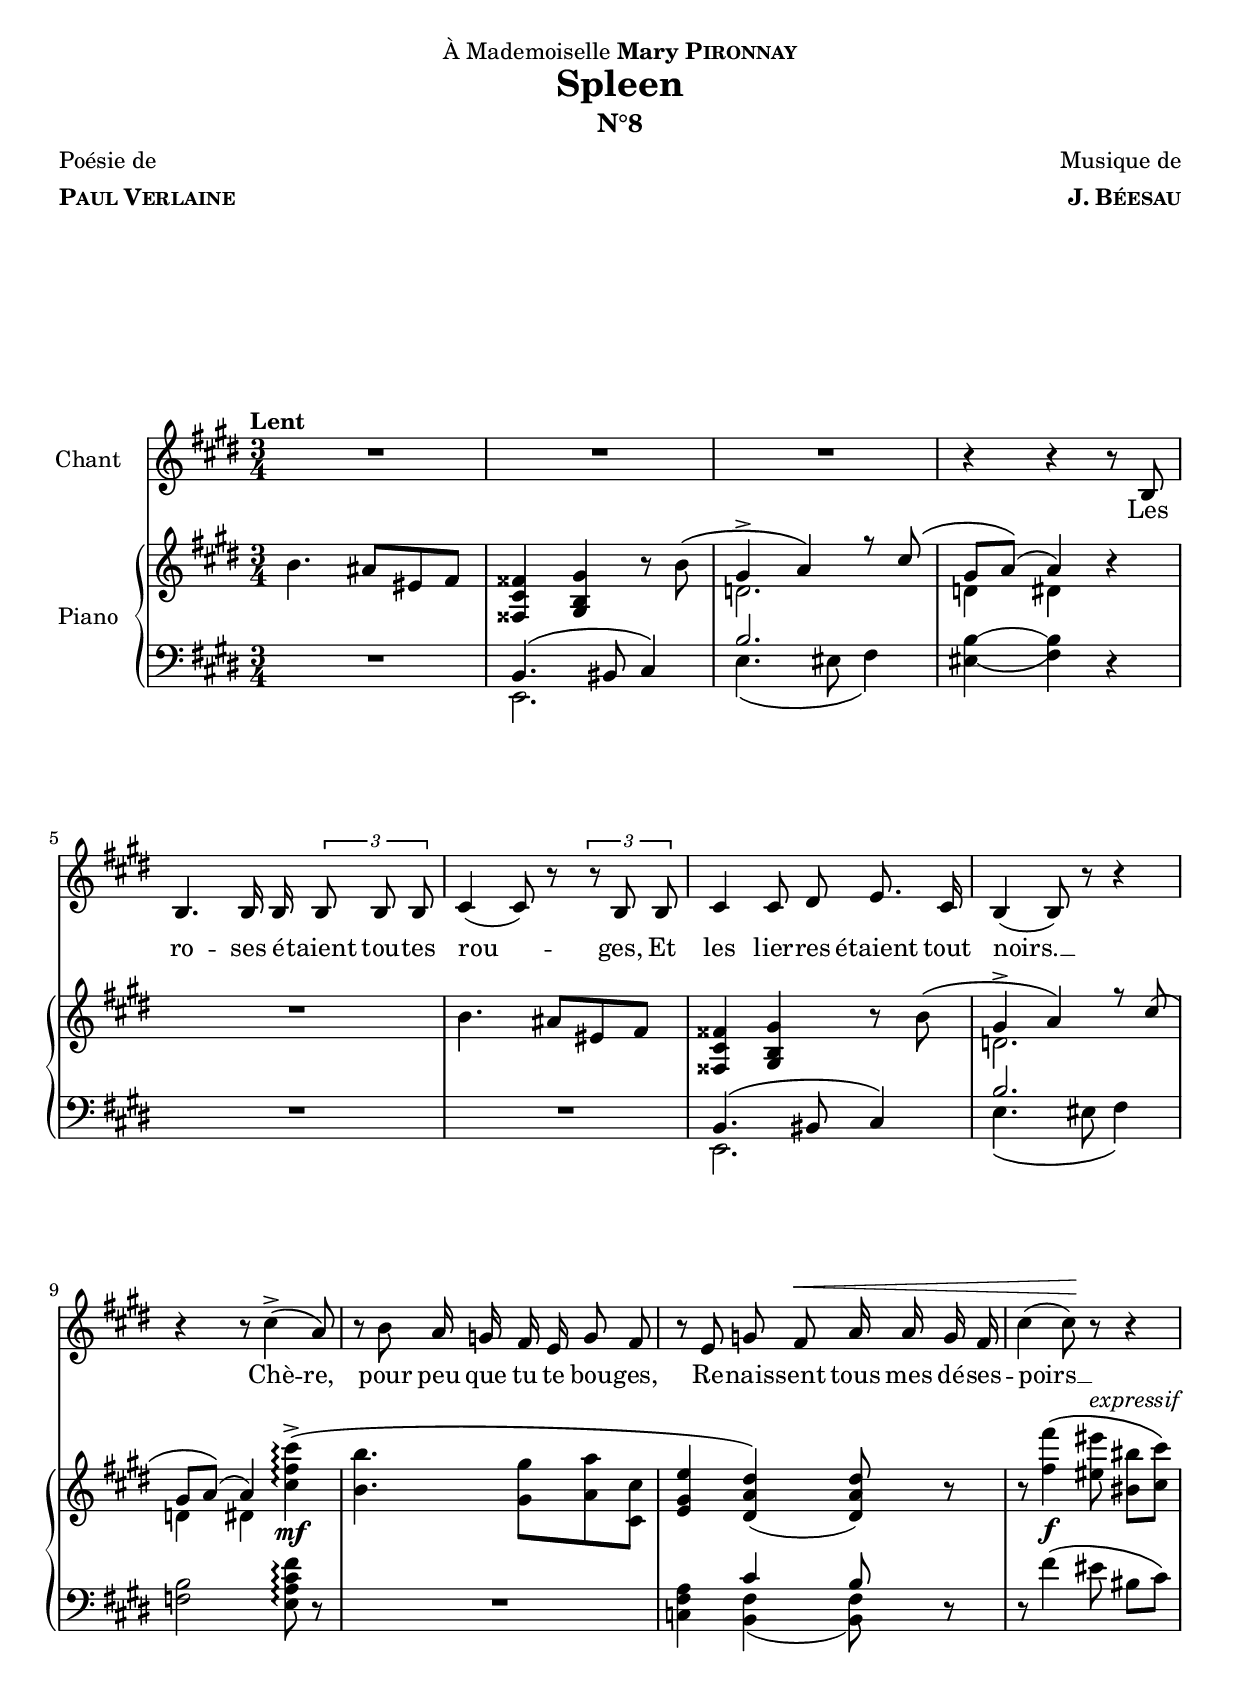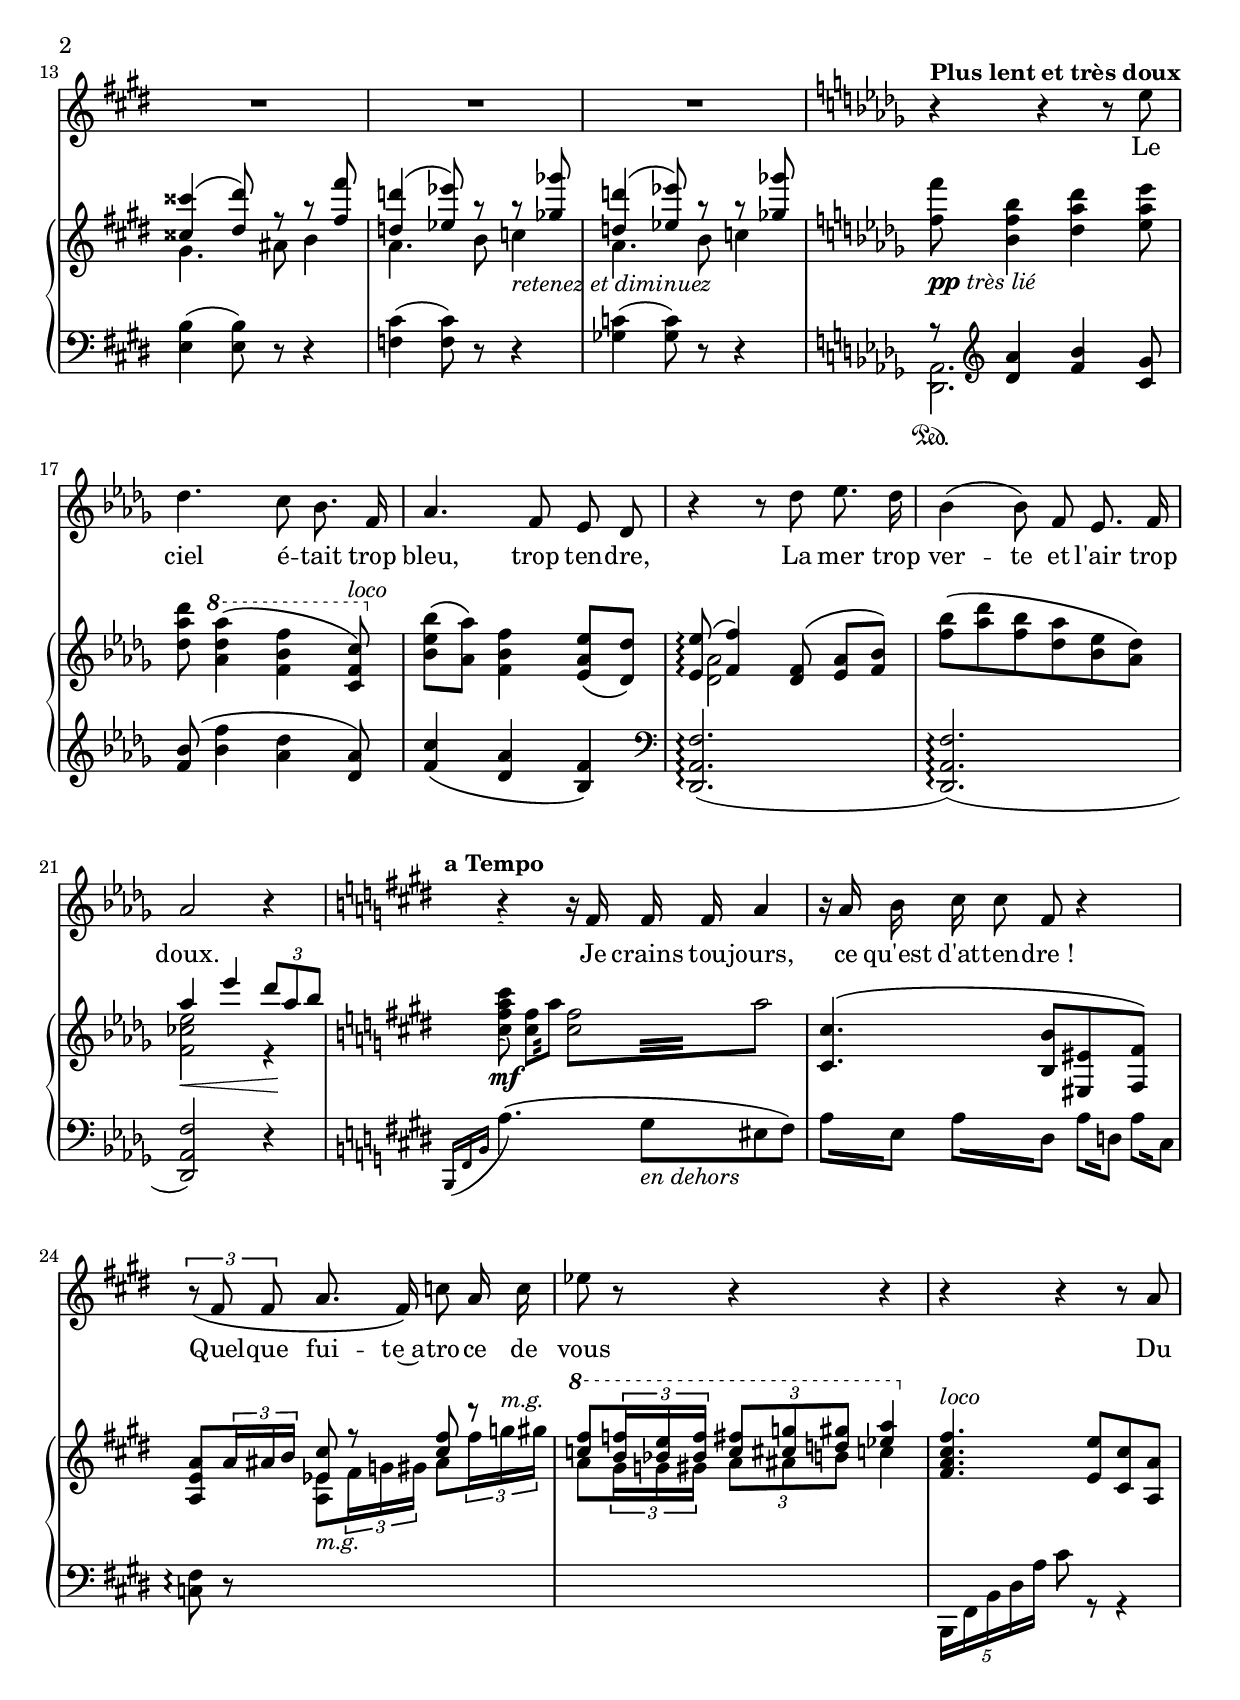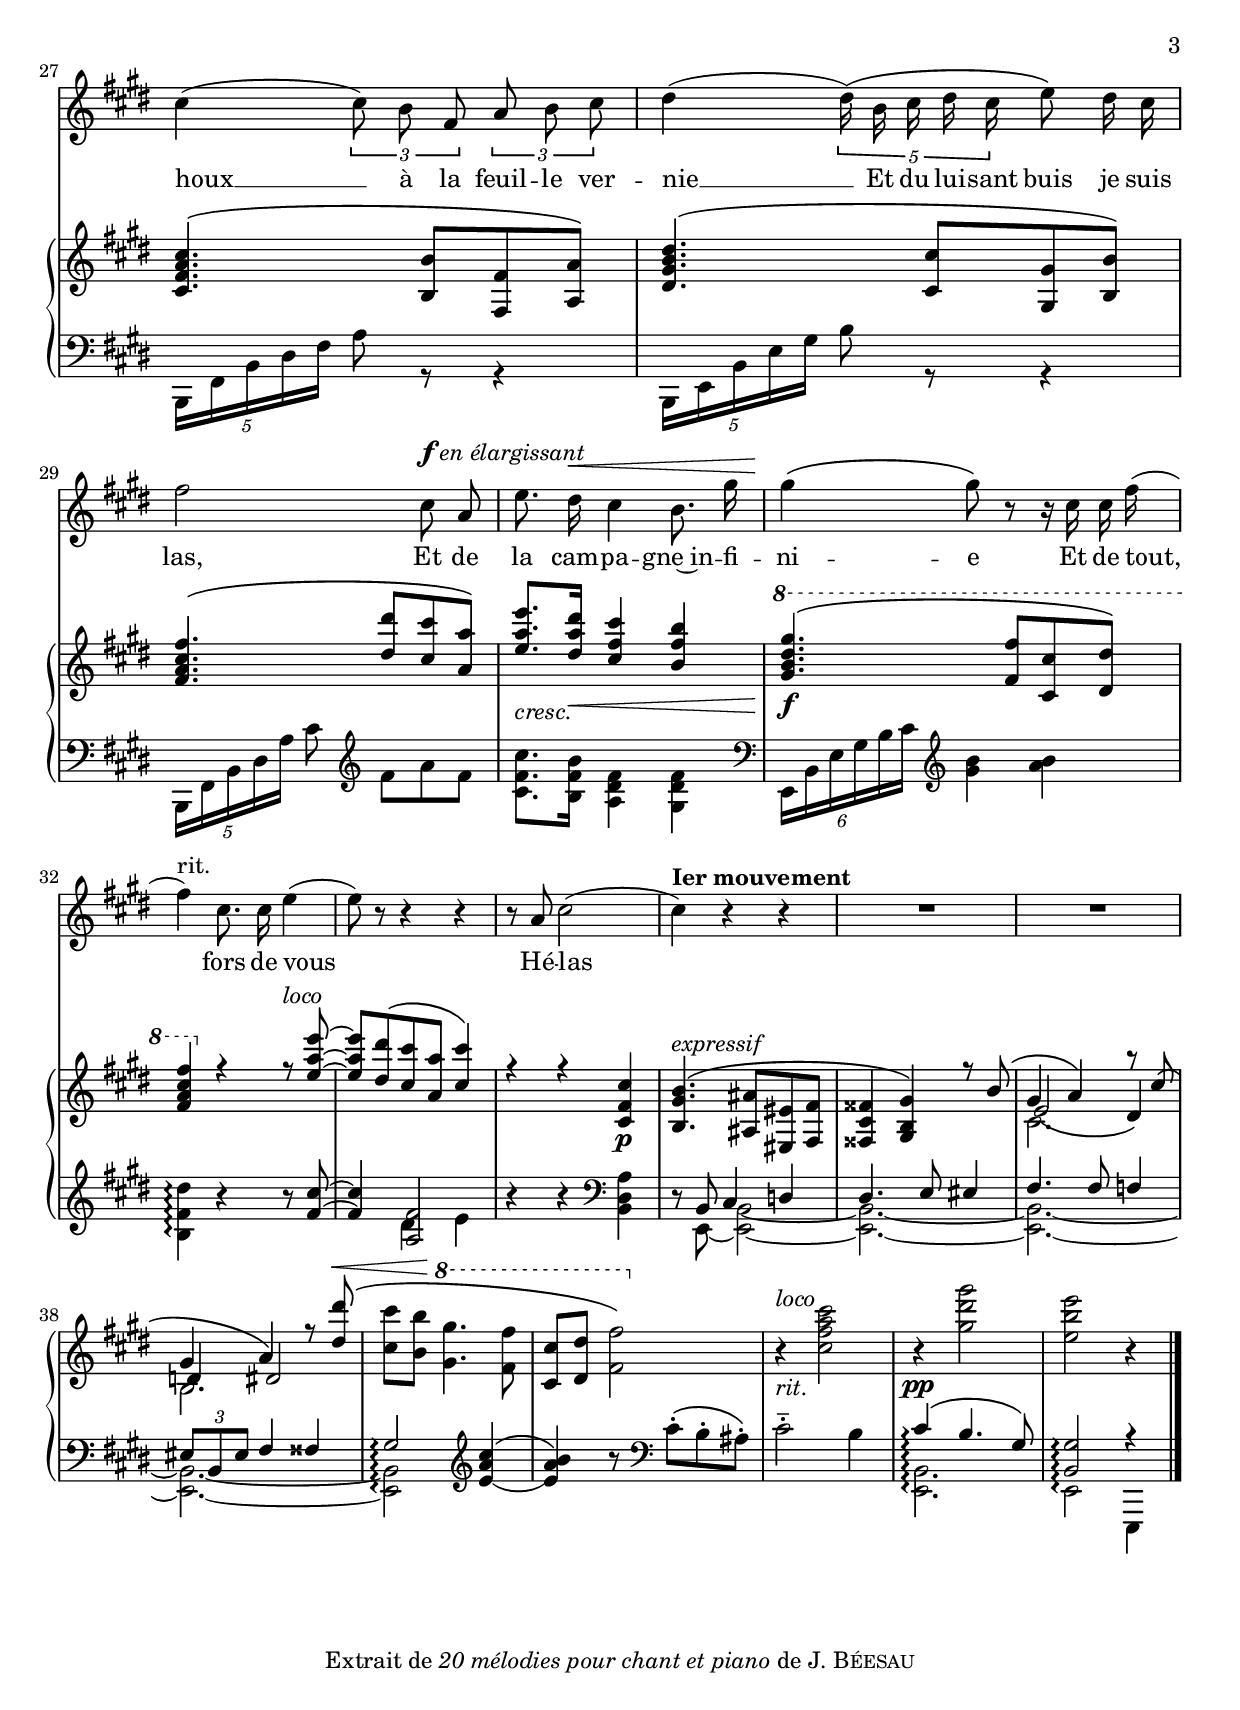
\version "2.22.0"
\language "english"
#(use-modules (ice-9 regex))
#(define-public string-upper-case #f)
#(define accented-char-upper-case? #f)
#(define accented-char-lower-case? #f)
#(let ((lower-case-accented-string "áàâäǎăāãåąæǣćĉčçďđðéèêëěĕēęəĝğģĥħíìîïǐĭīĩįĵķĺŀľļłńňñóòôöǒŏōõǫőøœŕřśŝšşťţþúùûüǔŭūųǘǜǚŵýŷÿȳźž")
(upper-case-accented-string "ÁÀÂÄǍĂĀÃÅĄÆǢĆĈČÇĎĐÐÉÈÊËĚĔĒĘƏĜĞĢĤĦÍÌÎÏǏĬĪĨĮĴĶĹĿĽĻŁŃŇÑÓÒÔÖǑŎŌÕǪŐØŒŔŘŚŜŠŞŤŢÞÚÙÛÜǓŬŪŲǗǛǙŴÝŶŸȲŹŽ"))
(define (group-by-2 chars result)
(if (or (null? chars) (null? (cdr chars)))
(reverse! result)
(group-by-2 (cddr chars)
(cons (string (car chars) (cadr chars))
result))))
(let ((lower-case-accented-chars
(group-by-2 (string->list lower-case-accented-string) (list)))
(upper-case-accented-chars
(group-by-2 (string->list upper-case-accented-string) (list))))
(set! string-upper-case
(lambda (str)
(define (replace-chars str froms tos)
(if (null? froms)
str
(replace-chars (regexp-substitute/global #f (car froms) str
'pre (car tos) 'post)
(cdr froms)
(cdr tos))))
(string-upcase (replace-chars str
lower-case-accented-chars
upper-case-accented-chars))))
(set! accented-char-upper-case?
(lambda (char1 char2)
(member (string char1 char2) upper-case-accented-chars string=?)))
(set! accented-char-lower-case?
(lambda (char1 char2)
(member (string char1 char2) lower-case-accented-chars string=?)))))

#(define-markup-command (smallCaps layout props text) (markup?)
(define (string-list->markup strings lower)
(let ((final-string (string-upper-case
(apply string-append (reverse strings)))))
(if lower
(markup #:fontsize -2 final-string)
final-string)))
(define (make-small-caps rest-chars currents current-is-lower prev-result)
(if (null? rest-chars)
(make-concat-markup (reverse! (cons (string-list->markup
currents current-is-lower)
prev-result)))
(let* ((ch1 (car rest-chars))
(ch2 (and (not (null? (cdr rest-chars))) (cadr rest-chars)))
(this-char-string (string ch1))
(is-lower (char-lower-case? ch1))
(next-rest-chars (cdr rest-chars)))
(cond ((and ch2 (accented-char-lower-case? ch1 ch2))
(set! this-char-string (string ch1 ch2))
(set! is-lower #t)
(set! next-rest-chars (cddr rest-chars)))
((and ch2 (accented-char-upper-case? ch1 ch2))
(set! this-char-string (string ch1 ch2))
(set! is-lower #f)
(set! next-rest-chars (cddr rest-chars))))
(if (or (and current-is-lower is-lower)
(and (not current-is-lower) (not is-lower)))
(make-small-caps next-rest-chars
(cons this-char-string currents)
is-lower
prev-result)
(make-small-caps next-rest-chars
(list this-char-string)
is-lower
(if (null? currents)
prev-result
(cons (string-list->markup
currents current-is-lower)
prev-result)))))))
(interpret-markup layout props
(if (string? text)
(make-small-caps (string->list text) (list) #f (list))
text)))

\paper {
  top-margin = 1 \cm
  bottom-margin = 1 \cm
  left-margin = 1 \cm
  right-margin = 1 \cm

  markup-system-spacing =
    #'((padding . 20)
       (basic-distance . 15)
       (minimum-distance . 20)
       (stretchability . 12))

  #(include-special-characters)
}
\header {
  dedication = \markup{\concat {"À Mademoiselle " \bold { "Mary P" \smallCaps "ironnay" }}}
  title = "Spleen"
  subtitle = "N°8"
  composer = \markup { \right-column { "Musique de" \bold \concat { "J. B" \smallCaps éesau }}}
  poet = \markup { \column { "Poésie de" \bold \concat { P \smallCaps aul " V" \smallCaps erlaine }}}
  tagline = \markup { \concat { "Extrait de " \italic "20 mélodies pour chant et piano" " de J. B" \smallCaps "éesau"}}
}
\score {
  <<
    \new Staff \with {
      instrumentName = "Chant"
    } {
      \clef treble
      \new Voice = "chant" {
        \relative c' { \autoBeamOff
          \key e \major
          \time 3/4
          \tempo "Lent"
          % Page 1
          R2. R2. R2. r4 r4 r8 b8 \break
          b4. b16 b \tuplet 3/2 { b8 b b } cs4(cs8) r8 \tuplet 3/2 {r8 b b } cs4 cs8 ds e8. cs16 b4( b8) r8 r4 \break
          r4 r8 cs'4->\( a8\) r8 b8 a16 g fs e g8 fs r8 e8 g fs^\< a16 a g fs cs'4( cs8)\! r8 r4 \pageBreak
          % Page 2
          R2.*3 \key df \major \tempo "Plus lent et très doux" r4 r4 r8 ef8 \break
          df4. c8 bf8. f16 af4. f8 ef df r4 r8 df'8 ef8. df16 bf4\( bf8\) f ef8. f16 \break
          af2 r4 \key e \major \tempo "a Tempo" \acciaccatura {s8.} r4 r16 fs fs fs a4 r16 a16 b cs cs8 fs, r4 \break
          \tuplet 3/2 { r8\( fs fs} a8. fs16\) c'8 a16 c ef8 r r4 r4 r4 r4 r8 a,8 \pageBreak
          % Page 3
          cs4( \tuplet 3/2 4 {cs8) b fs a b cs}
          ds4( \tuplet 5/4 { ds16)\( b cs ds cs} e8\) ds16 cs \break
          fs2 cs8^\markup { \dynamic f \italic "en élargissant"} a e'8. ds16^\< cs4 b8. gs'16 gs4\!\( gs8\) r8 r16 cs,16 cs fs( \break
          fs4)^\markup "rit." cs8. cs16 e4( e8) r8 r4 r r8 a,8 cs2( cs4) r4 r R2. R2. \break
           R2. R2. R2. R2. R2. R2. \bar "|."
        }
      }
    }
    \new Lyrics \lyricsto "chant" {
      Les ro -- ses é -- taient tou -- tes rou -- ges,
      Et les lier -- res étaient tout noirs. __
      Chè -- re, pour peu que tu te bou -- ges, Re -- nais -- sent tous mes dé -- ses -- poirs __
      Le ciel é -- tait trop bleu, trop ten -- dre,
      La mer trop ver -- te et l'air trop doux.
      Je crains tou -- jours, ce qu'est d'at -- ten -- dre&nbsp;!
      Quel -- que fui -- te~a -- tro -- ce de vous
      Du houx __ à la feuil -- le ver -- nie __
      Et du lui -- sant buis je suis las,
      Et de la cam -- pa -- gne~in -- fi -- ni -- e
      Et de tout, fors de vous
      Hé -- las
    }
    \new PianoStaff \with {
      instrumentName = "Piano"
    } <<
      \new Staff = "right" \with {
        midiInstrument = "acoustic grand"
      } {
        \clef treble
        <<
          \new Voice {
            \relative c'' {
              \key e \major
              \time 3/4
              \tempo "Lent"
              % Page 1
              b4. as8 es fs <fss, cs' fss>4 < gs b gs'> r8 b'8\( <<{\voiceOne gs4-> a\) r8 cs8\( gs8 a\)( a4)} \new Voice{\voiceTwo d,2. d4 ds}>>\oneVoice r4
              R2. b'4. as8 es fs <fss, cs' fss>4 < gs b gs'> r8 b'8\( <<{\voiceOne gs4-> a\) r8 cs8\( gs8 a\)( a4)} \new Voice{\voiceTwo d,2. d4 ds}>>\oneVoice
              <cs' fs cs'>4\mf->\arpeggio\( <b b'>4. <gs gs'>8 <a a'> <cs, cs'> <e gs e'>4 <ds a' ds>4\)( <ds a' ds>8) r8 r8 <fs' fs'>4\f\( <es es'>8^\markup{\italic expressif} <bs bs'>8[ <cs cs'>8]\)
              % Page 2
              <<{\voiceOne <css css'>4\( <ds ds'>8\) r8 r8 <fs fs'>8} \new Voice {\voiceTwo gs,4. as8 b4}>> \oneVoice
              <<{\voiceOne <d d'>4\( <ef ef'>8\) r8 r8_\markup{\italic "retenez et diminuez"} <gf gf'>8} \new Voice {\voiceTwo a,4. b8 c4}>> \oneVoice
              <<{\voiceOne <d d'>4\( <ef ef'>8\) r8 r8 <gf gf'>8} \new Voice {\voiceTwo a,4. b8 c4}>> \oneVoice
              \key df \major
              <f f'>8_\markup{\dynamic pp \italic "très lié"} <bf, f' bf>4 <df af' df>4 <ef af ef'>8
              <df af' df>8 \ottava #1 <af' df af'>4\( <f bf f'>4 <c f c'>8\)^\markup{\italic "loco"} \ottava #0 <bf ef bf'>8\( <af af'>\)
              <f bf f'>4 <ef af ef'>8\( <df df'>\) <<{\voiceOne <ef ef'>8\arpeggio\( <f f'>4\) <df f>8\( <ef af>8[ <f bf>]\)} \new Voice {\voiceTwo s16 <df af'>2}>>\oneVoice
              <f' bf>8\( <af df> <f bf> <df af'> <bf ef> <af df>\)
              <<{\voiceOne af'4_\< ef' \tuplet 3/2{ df8\! af bf}} \new Voice{\voiceTwo <f, cf' ef>2 r4}>> \oneVoice
              \key e \major
              \acciaccatura {s8.} <cs' fs a cs>8\mf
              \repeat tremolo 2 { <cs fs>32 a' }
              \once \override Beam.gap-count = #2 \once \override Beam.gap = #7 \repeat tremolo 8 { <cs, fs>32 a' }
              \phrasingSlurUp <cs,, cs'>4.\( <b b'>8 <es, es'> <fs fs'>\)
              <a e' a>8[ \tuplet 3/2 { a'16 as b }]
              \voiceOne <ef, cs'>8 r8 <cs' fs>8 r8
              \ottava #1 <c' fs>8[ \tuplet 3/2 { <b f'>16 <bf e> <bf f'> }] \tuplet 3/2 { <c fs>8 <cs g'> <d gs> } <ef a>4 \ottava #0
              <fs,, a cs fs>4.^\markup{\italic loco} <e e'>8 <cs cs'> <a a'>
              % Page 3
              <cs fs a cs>4.\( <b b'>8 <fs fs'> <a a'>\) <ds gs b ds>4.\( <cs cs'>8 <gs gs'> <b b'>\)
              <fs' a cs fs>4.\( <ds' ds'>8 <cs cs'> <a a'>\) <e' a e'>8._\markup{\italic cresc.} <ds a' ds>16_\< <cs fs cs'>4 <b fs' b> \ottava #1 <gs' b ds gs>4.\!\f\( <fs fs'>8 <cs cs'> <ds ds'>\)
              <fs a cs fs>4 \ottava #0 r4 r8^\markup{\italic loco} <e a e'>8~ <e a e'>8 <ds ds'>\( <cs cs'> <a a'> <cs cs'>4\) r4 r4 <cs, fs cs'>4\p \tempo "Ier mouvement" <b gs' b>4.^\markup{\italic expressif}\( <as as'>8 <es es'> <fs fs'> <fss cs' fss>4 <gs b gs'>\) r8 b'8\(
              <<{\voiceOne gs4 a\) r8 cs\( gs4 a\) r8  <ds ds'>8\(^\<} \new Voice {\voiceTwo <<{\voiceThree \shiftOn \phrasingSlurDown e,2\( ds4\) d4 ds2}\\ {\voiceFour cs2. b} >>\oneVoice}>>\oneVoice
              <cs' cs'>8 <b b'>\! \ottava #1 <gs' gs'>4. <fs fs'>8 <cs cs'> <ds ds'> <fs fs'>2\) \ottava #0
              r4^\markup{\italic loco}_\markup{\italic rit.} <cs fs a cs>2 r4\pp <gs' ds' gs>2 <e b' e>2 r4
            }
          }
        >>
      }
      \new Staff = "left" \with {
        midiInstrument = "acoustic grand"
      } {
        \clef bass
        <<
          \new Voice {
            \relative f, {
              \key e \major
              \time 3/4
              % Page 1
              R2. <<{\voiceOne b4.\( bs8 cs4\)} \new Voice {\voiceTwo e,2.}>> \oneVoice
              <<{\voiceOne b''2.} \new Voice {\voiceTwo e,4.\( es8 fs4\)} >> \oneVoice
              \phrasingSlurDown <es\( b'(>4 <fs\) b)>4 r4
              R2. R2. <<{\voiceOne b,4.\( bs8 cs4\)} \new Voice {\voiceTwo e,2.}>> \oneVoice
              <<{\voiceOne b''2.} \new Voice {\voiceTwo e,4.\( es8 fs4\)} >> \oneVoice
              <f b>2 <e a cs fs>8\arpeggio r8 R2.
              <c fs a>4 << { \voiceOne <cs'>4 b8 } \new Voice { \voiceTwo <b, fs'>4( <b fs'>8) } >> \oneVoice r8 r8 fs''4\( es8 bs8[ cs8]\)
              % Page 2
              <e, b'>4( <e b'>8) r8 r4 <f cs'>4( <f cs'>8) r8 r4 <gf c>4( <gf c>8) r8 r4
              \key df \major
              <<{\voiceOne r8 \clef treble <df' af'>4 <f bf> <c gf'>8} \new Voice{\voiceTwo <df,, af'>2.\sustainOn}>>\oneVoice
              <f'' bf>8\( <bf f'>4 <af df>4 <df, af'>8\) <f c'>4\( <df af'> <bf f'>\) \clef bass <df,, af' f'>2.\arpeggio( <df af' f'>2.\arpeggio)( <df af' f'>2) r4
              \key e \major
              \acciaccatura {b16 fs' b} a'4.\( gs8_\markup{\italic "en dehors"} es fs\)
              \repeat tremolo 1 { a16 s16 e16 }
              \repeat tremolo 1 { a16 s8 ds, }
              \repeat tremolo 1 { a'16 d, }
              \repeat tremolo 1 { a'16 \grace s16 cs, }
              <c fs>8 \arpeggio r8 \change Staff="right" \voiceTwo <a' ef'>8_\markup{\italic m.g.}[ \tuplet 3/2 { fs'16 g gs }] as8[ \tuplet 3/2 { fs'16 g^\markup{\italic m.g.} gs }]
              \ottava #1 a8[ \tuplet 3/2 { gs16 g gs }] \tuplet 3/2 { a8 as b } c4 \ottava #0 \change Staff="left"
              \tuplet 5/4 { b,,,,16 fs' b ds a' } cs8 r8 r4
              % Page 3
              \tuplet 5/4 { b,,16 fs' b ds fs } a8 r8 r4 \tuplet 5/4 { b,,16 e b' e gs } b8 r8 r4
              \tuplet 5/4 { b,,16 fs' b ds a' } cs8 \clef treble fs8[ a fs] <cs fs cs'>8. <b fs' b>16 <a ds fs>4 < gs ds' fs> \clef bass
              \tuplet 6/4 { e,16 b' e gs b cs } \clef treble <gs' b>4 <a b> <b,fs' ds'>4\arpeggio \oneVoice r4
              r8 \voiceOne <fs' cs'>8~ <fs cs'>4 <<{\voiceOne <a, fs'>2} \new Voice{\voiceTwo ds4 e}>>\oneVoice
              r4 r4 \clef bass <b, ds a'>4 r8
              \set Score.connectArpeggios = ##t
              <<{\voiceOne b8 cs4 d ds4. e8 es4 fs4. fs8 f4 \tuplet 3/2{es8 b es} fs4 fss gs2\arpeggio}
                \new Voice {\voiceTwo e,8~ <e b'>2~ <e b'>2.~ <e b'>2.~  <e b'>2.~  <e b'>2\arpeggio}>>\oneVoice
              \clef treble \phrasingSlurUp <e''( a cs>4\( <e) a b>\) r8 \clef bass cs8-.\( b-. as-.\) cs2-.-- b4
              <<{\voiceOne cs4\arpeggio\( b4. gs8\) <b, gs'>2\arpeggio r4}
                \new Voice{\voiceTwo <e, b'>2.\arpeggio e2\arpeggio e,4}>>\oneVoice
              \set Score.connectArpeggios = ##f
            }
          }
        >>
      }
    >>
  >>
  \layout {
    \context {
      \Staff \RemoveEmptyStaves
      \override VerticalAxisGroup.remove-first = ##t
    }
    \context {
      \PianoStaff
      \consists #Span_stem_engraver
    }
  }
}
